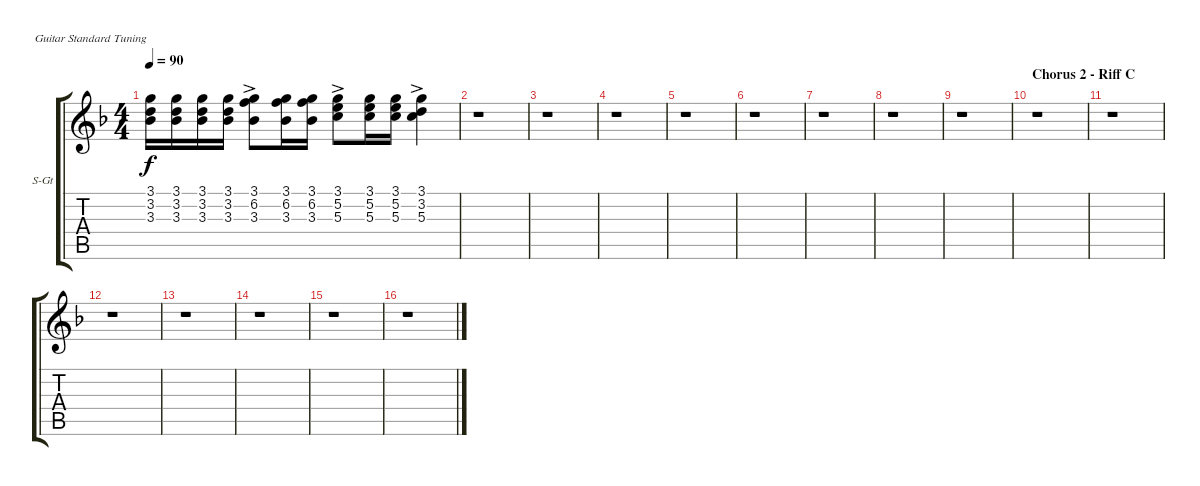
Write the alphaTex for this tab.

\bracketExtendMode groupsimilarinstruments
\firstSystemTrackNameOrientation horizontal
\otherSystemsTrackNameOrientation horizontal
\track ("Guitar 1 (acoustic)" "S-Gt") {instrument acousticguitarsteel}
\staff {score tabs}
\tuning (E4 B3 G3 D3 A2 E2)
\ts (4 4)
\tempo 90
\clef g2
\ks dminor
(3.1 3.2 3.3).16{dy f} (3.1 3.2 3.3).16 (3.1 3.2 3.3).16 (3.1 3.2 3.3).16 (3.1 6.2 3.3{ac}).8 (3.1 6.2 3.3).16 (3.1 6.2 3.3).16 (3.1{ac} 5.2 5.3).8 (3.1 5.2 5.3).16 (3.1 5.2 5.3).16 (3.1{ac} 3.2 5.3).4 |
r.1 |
r.1 |
r.1 |
r.1 |
r.1 |
r.1 |
r.1 |
r.1 |
\section ("" "Chorus 2 - Riff C")
r.1 |
r.1 |
r.1 |
r.1 |
r.1 |
r.1 |
r.1
